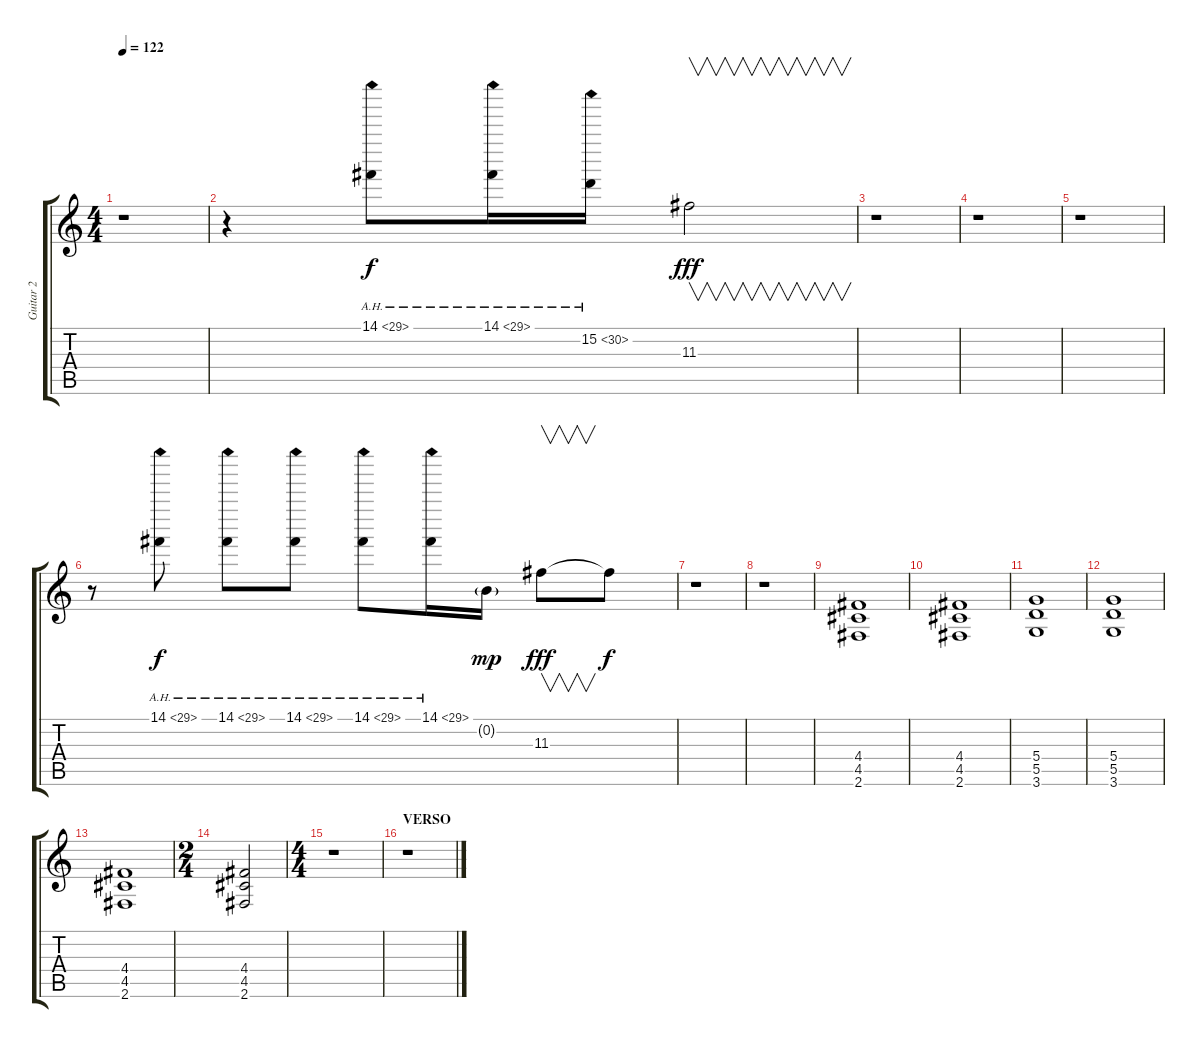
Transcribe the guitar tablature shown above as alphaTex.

\track ("Guitar 2" "Guitar 2") {instrument distortionguitar}
\staff {score tabs}
\tuning (E4 B3 G3 D3 A2 E2) {hide}
\ts (4 4)
\tempo 122
\clef g2
\ks c
r.1{dy f instrument distortionguitar} |
r.4 14.1{ah 15}.8 14.1{ah 15}.16 15.2{ah 15}.16 11.3.2{v dy fff} |
r.1 |
r.1 |
r.1 |
r.8 14.1{ah 15}.8{dy f} 14.1{ah 15}.8 14.1{ah 15}.8 14.1{ah 15}.8 14.1{ah 15}.16 0.2{g}.16{dy mp} 11.3.8{v dy fff} 11.3{t}.8{dy f} |
r.1 |
r.1 |
(4.4 4.5 2.6).1 |
(4.4 4.5 2.6).1 |
(5.4 5.5 3.6).1 |
(5.4 5.5 3.6).1 |
(4.4 4.5 2.6).1 |
\ts (2 4)
(4.4 4.5 2.6).2 |
\ts (4 4)
r.1 |
\section ("" "VERSO")
r.1
